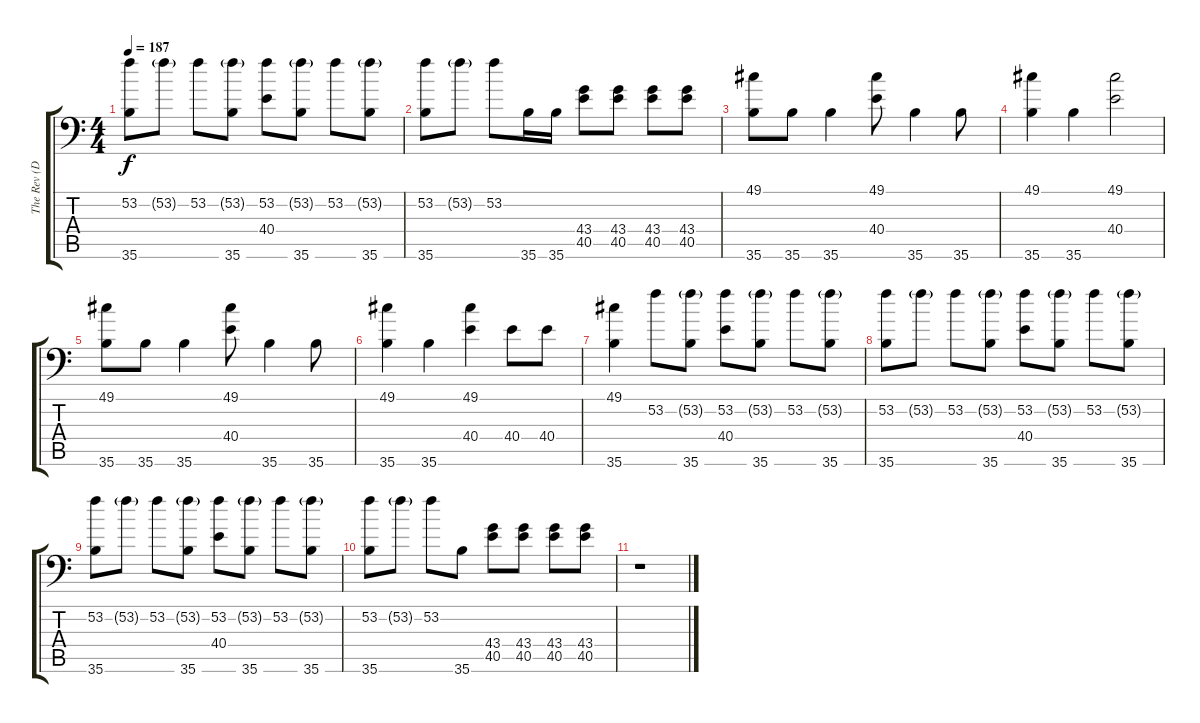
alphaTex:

\track ("The Rev (Drums)" "The Rev (D") {instrument acousticgrandpiano}
\staff {score tabs}
\tuning (C-1 C-1 C-1 C-1 C-1 C-1) {hide}
\ts (4 4)
\tempo 187
\clef f4
\ks c
(53.2 35.6).8{dy f} 53.2{g}.8 53.2.8 (53.2{g} 35.6).8 (53.2 40.4).8 (53.2{g} 35.6).8 53.2.8 (53.2{g} 35.6).8 |
(53.2 35.6).8 53.2{g}.8 53.2.8 35.6.16 35.6.16 (43.4 40.5).8 (43.4 40.5).8 (43.4 40.5).8 (43.4 40.5).8 |
(49.1 35.6).8 35.6.8 35.6.4 (49.1 40.4).8 35.6.4 35.6.8 |
(49.1 35.6).4 35.6.4 (49.1 40.4).2 |
(49.1 35.6).8 35.6.8 35.6.4 (49.1 40.4).8 35.6.4 35.6.8 |
(49.1 35.6).4 35.6.4 (49.1 40.4).4 40.4.8 40.4.8 |
(49.1 35.6).4 53.2.8 (53.2{g} 35.6).8 (53.2 40.4).8 (53.2{g} 35.6).8 53.2.8 (53.2{g} 35.6).8 |
(53.2 35.6).8 53.2{g}.8 53.2.8 (53.2{g} 35.6).8 (53.2 40.4).8 (53.2{g} 35.6).8 53.2.8 (53.2{g} 35.6).8 |
(53.2 35.6).8 53.2{g}.8 53.2.8 (53.2{g} 35.6).8 (53.2 40.4).8 (53.2{g} 35.6).8 53.2.8 (53.2{g} 35.6).8 |
(53.2 35.6).8 53.2{g}.8 53.2.8 35.6.8 (43.4 40.5).8 (43.4 40.5).8 (43.4 40.5).8 (43.4 40.5).8 |
r.1
